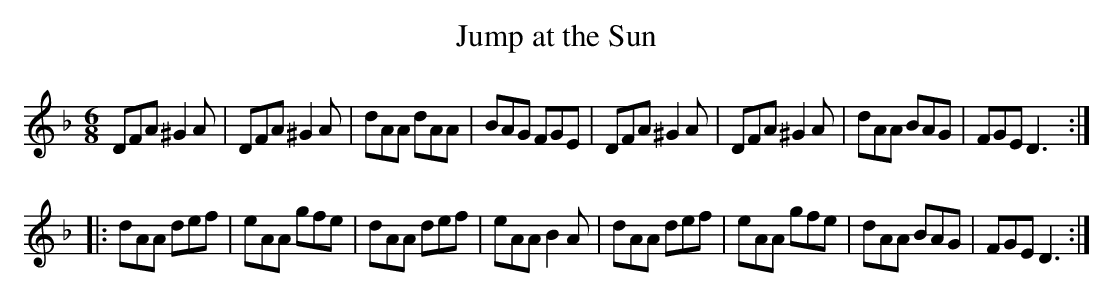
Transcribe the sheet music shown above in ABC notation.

X:1
T:Jump at the Sun
M:6/8
K:Dm
L:1/8
DFA ^G2 A|DFA ^G2 A|dAA dAA|BAG FGE|\
DFA ^G2 A|DFA ^G2 A|dAA BAG|FGE D3 :|
|: dAA def|eAA gfe|dAA def|eAA B2 A|\
dAA def|eAA gfe|dAA BAG|FGE D3 :|
